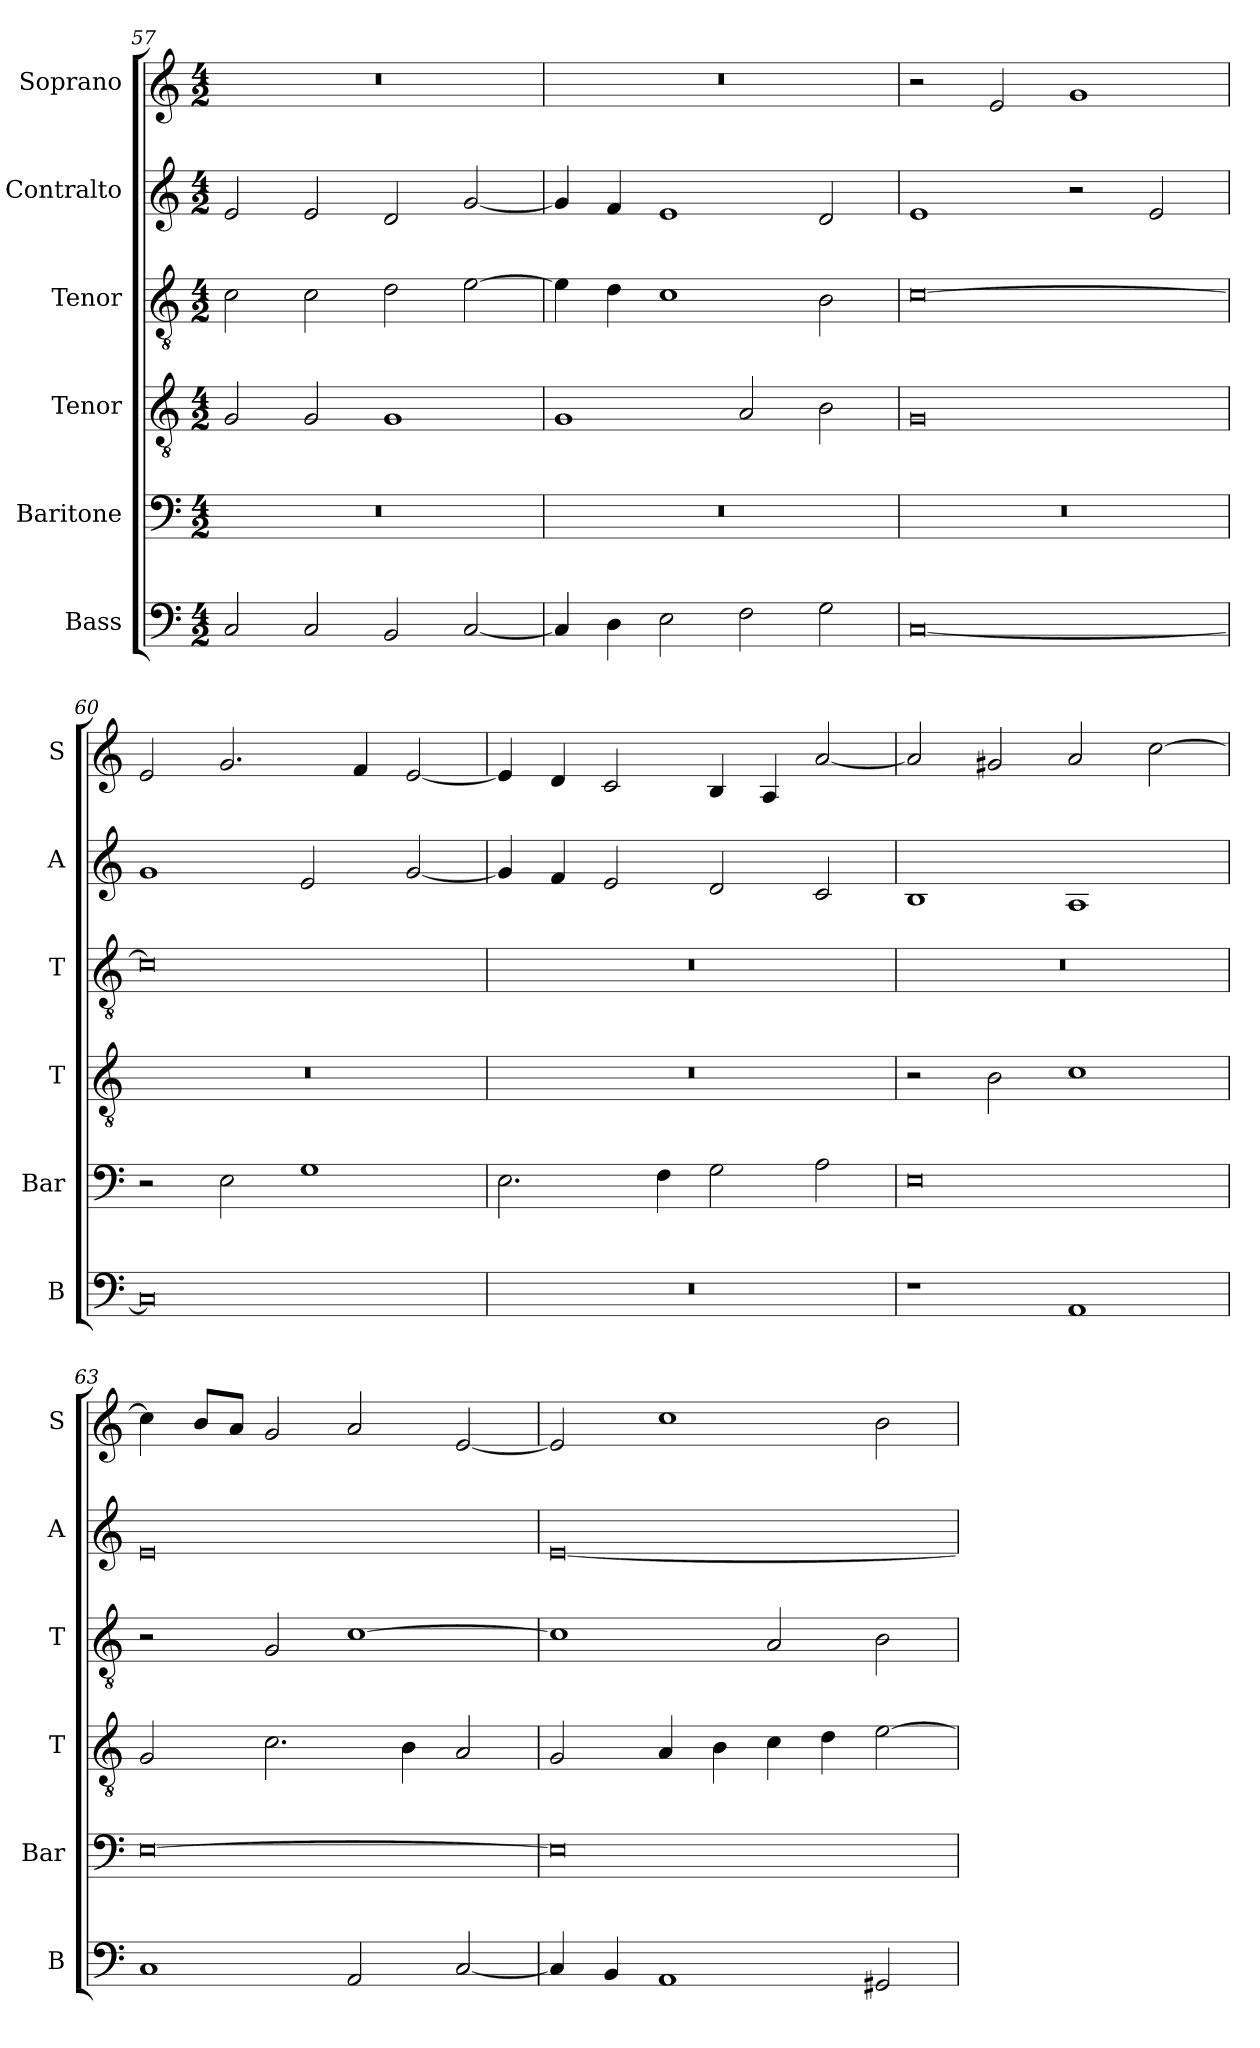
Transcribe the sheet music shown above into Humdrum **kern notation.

**kern	**kern	**kern	**kern	**kern	**kern
*part6	*part5	*part4	*part3	*part2	*part1
*staff6	*staff5	*staff4	*staff3	*staff2	*staff1
*I"Bass	*I"Baritone	*I"Tenor	*I"Tenor	*I"Contralto	*I"Soprano
*I'B	*I'Bar	*I'T	*I'T	*I'A	*I'S
*clefF4	*clefF4	*clefGv2	*clefGv2	*clefG2	*clefG2
*k[]	*k[]	*k[]	*k[]	*k[]	*k[]
*E:phr	*E:phr	*E:phr	*E:phr	*E:phr	*E:phr
*M4/2	*M4/2	*M4/2	*M4/2	*M4/2	*M4/2
=57	=57	=57	=57	=57	=57
2C	0r	2G	2c	2e	0r
2C	.	2G	2c	2e	.
2BB	.	1G	2d	2d	.
[2C	.	.	[2e	[2g	.
=58	=58	=58	=58	=58	=58
4C]	0r	1G	4e]	4g]	0r
4D	.	.	4d	4f	.
2E	.	.	1c	1e	.
2F	.	2A	.	.	.
2G	.	2B	2B	2d	.
=59	=59	=59	=59	=59	=59
[0C	0r	0G	[0c	1e	2r
.	.	.	.	.	2e
.	.	.	.	2r	1g
.	.	.	.	2e	.
=60	=60	=60	=60	=60	=60
0C]	2r	0r	0c]	1g	2e
.	2E	.	.	.	2.g
.	1G	.	.	2e	.
.	.	.	.	.	4f
.	.	.	.	[2g	[2e
=61	=61	=61	=61	=61	=61
0r	2.E	0r	0r	4g]	4e]
.	.	.	.	4f	4d
.	.	.	.	2e	2c
.	4F	.	.	.	.
.	2G	.	.	2d	4B
.	.	.	.	.	4A
.	2A	.	.	2c	[2a
=62	=62	=62	=62	=62	=62
1r	0E	2r	0r	1B	2a]
.	.	2B	.	.	2g#X
1AA	.	1c	.	1A	2a
.	.	.	.	.	[2cc
=63	=63	=63	=63	=63	=63
1C	[0E	2G	2r	0e	4cc]
.	.	.	.	.	8b/L
.	.	.	.	.	8a/J
.	.	2.c	2G	.	2g
2AA	.	.	[1c	.	2a
.	.	4B	.	.	.
[2C	.	2A	.	.	[2e
=64	=64	=64	=64	=64	=64
4C]	0E]	2G	1c]	[0e	2e]
4BB	.	.	.	.	.
1AA	.	4A	.	.	1cc
.	.	4B	.	.	.
.	.	4c	2A	.	.
.	.	4d	.	.	.
2GG#X	.	[2e	2B	.	2b
=	=	=	=	=	=
*-	*-	*-	*-	*-	*-
